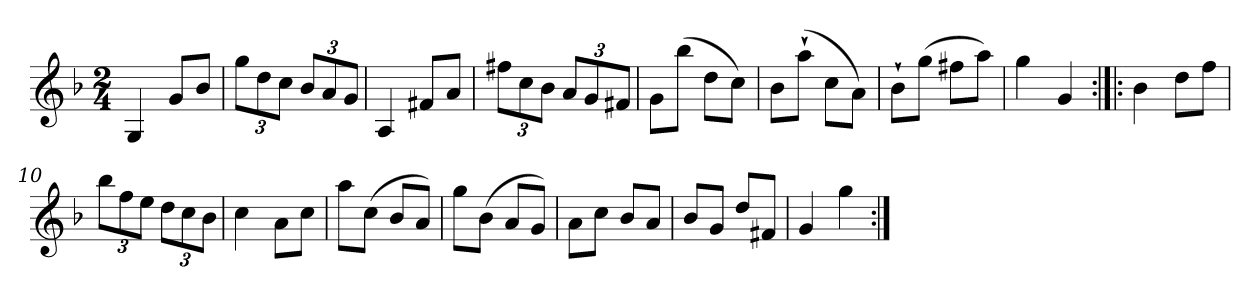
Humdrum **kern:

**kern
*part1
*staff1
*clefG2
*k[b-]
*G:dor
*M2/4
*MM120
=1
4G
8g/L
8b-/J
=2
12gg\L
12dd\
12cc\J
12b-/L
12a/
12g/J
=3
4A
8f#X/L
8a/J
=4
12ff#X\L
12cc\
12b-\J
12a/L
12g/
12f#X/J
=5
8g\L
(8bb-\J
8dd\L
8cc\J)
=6
8b-\L
(8aa`\J
8cc\L
8a\J)
=7
8b-`\L
(8gg\J
8ff#X\L
8aa\J)
=8
4gg
4g
=9:|!|:
4b-
8dd\L
8ff\J
=10
12bb-\L
12ff\
12ee\J
12dd\L
12cc\
12b-\J
=11
4cc
8a\L
8cc\J
=12
8aa\L
(8cc\J
8b-/L
8a/J)
=13
8gg\L
(8b-\J
8a/L
8g/J)
=14
8a\L
8cc\J
8b-/L
8a/J
=15
8b-/L
8g/J
8dd/L
8f#X/J
=16
4g
4gg
=:|!
*-
